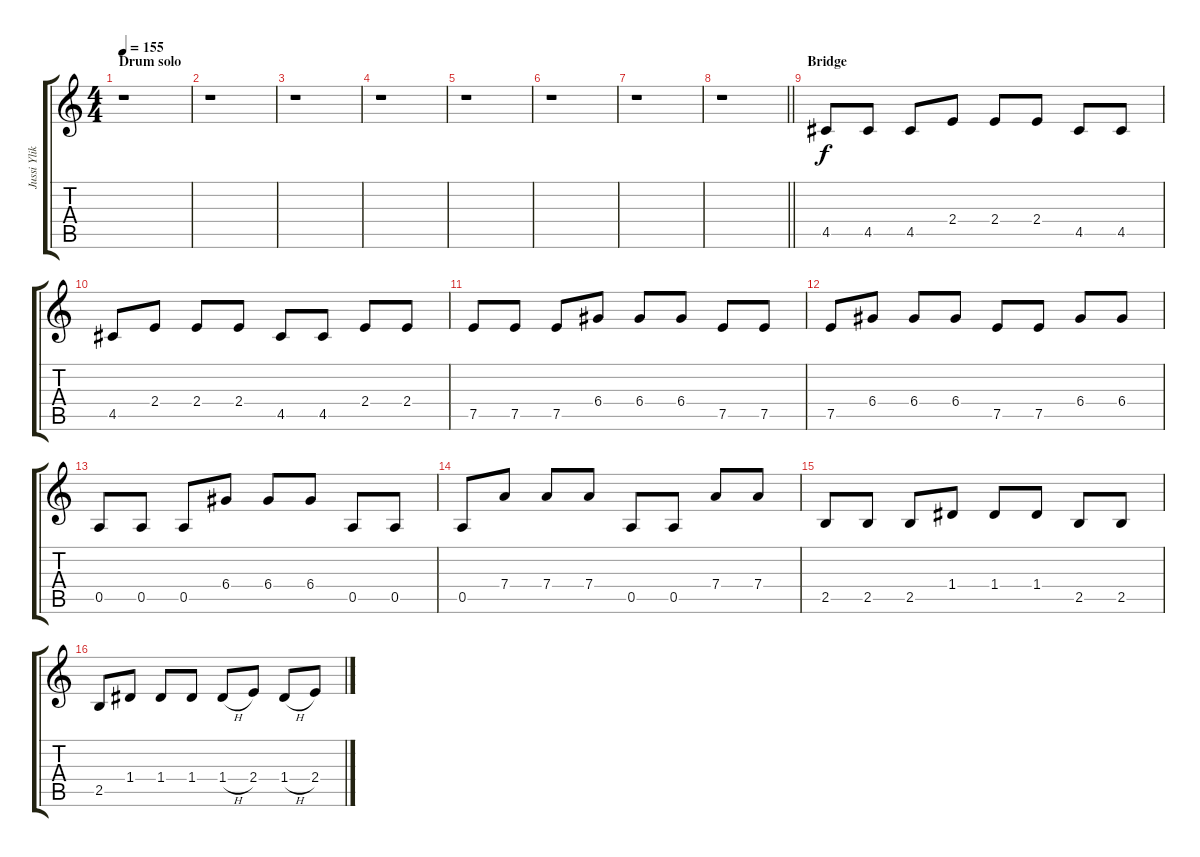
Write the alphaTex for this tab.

\track ("Jussi Ylikoski - Guitar" "Jussi Ylik") {instrument distortionguitar}
\staff {score tabs}
\tuning (E4 B3 G3 D3 A2 D2) {hide}
\ts (4 4)
\section ("" "Drum solo")
\tempo 155
\clef g2
\ks c
r.1{dy f} |
r.1 |
r.1 |
r.1 |
r.1 |
r.1 |
r.1 |
\barLineRight lightlight
r.1 |
\section ("" "Bridge")
4.5.8 4.5.8 4.5.8 2.4.8 2.4.8 2.4.8 4.5.8 4.5.8 |
4.5.8 2.4.8 2.4.8 2.4.8 4.5.8 4.5.8 2.4.8 2.4.8 |
7.5.8 7.5.8 7.5.8 6.4.8 6.4.8 6.4.8 7.5.8 7.5.8 |
7.5.8 6.4.8 6.4.8 6.4.8 7.5.8 7.5.8 6.4.8 6.4.8 |
0.5.8 0.5.8 0.5.8 6.4.8 6.4.8 6.4.8 0.5.8 0.5.8 |
0.5.8 7.4.8 7.4.8 7.4.8 0.5.8 0.5.8 7.4.8 7.4.8 |
2.5.8 2.5.8 2.5.8 1.4.8 1.4.8 1.4.8 2.5.8 2.5.8 |
2.5.8 1.4.8 1.4.8 1.4.8 1.4{h}.8 2.4.8 1.4{h}.8 2.4.8
